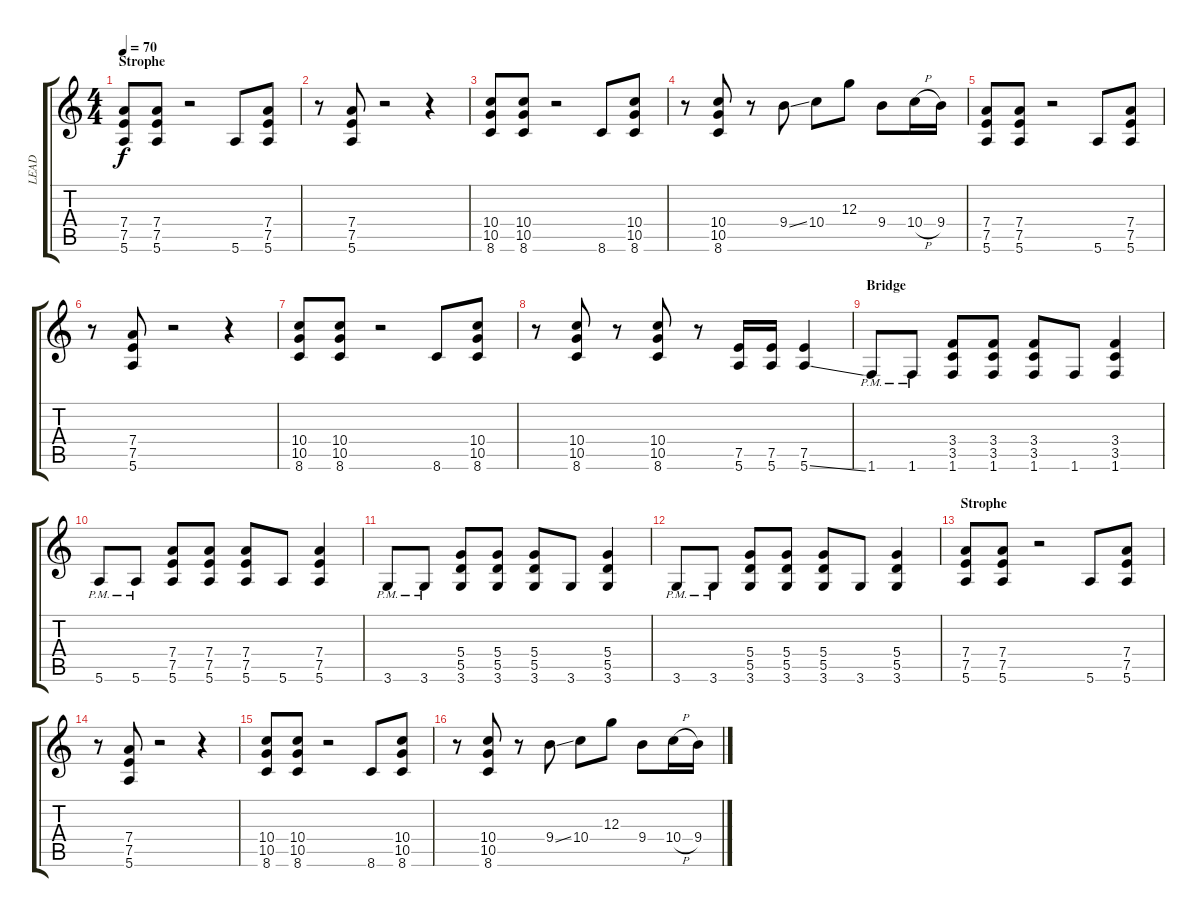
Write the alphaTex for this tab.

\track ("LEAD " "LEAD ") {instrument distortionguitar}
\staff {score tabs}
\tuning (E4 B3 G3 D3 A2 E2) {hide}
\ts (4 4)
\section ("" "Strophe")
\tempo 70
\clef g2
\ks c
(7.4 7.5 5.6).8{dy f} (7.4 7.5 5.6).8 r.2 5.6.8 (7.4 7.5 5.6).8 |
r.8 (7.4 7.5 5.6).8 r.2 r.4 |
(10.4 10.5 8.6).8 (10.4 10.5 8.6).8 r.2 8.6.8 (10.4 10.5 8.6).8 |
r.8 (10.4 10.5 8.6).8 r.8 9.4{ss}.8 10.4.8 12.3.8 9.4.8 10.4{h}.16 9.4.16 |
(7.4 7.5 5.6).8 (7.4 7.5 5.6).8 r.2 5.6.8 (7.4 7.5 5.6).8 |
r.8 (7.4 7.5 5.6).8 r.2 r.4 |
(10.4 10.5 8.6).8 (10.4 10.5 8.6).8 r.2 8.6.8 (10.4 10.5 8.6).8 |
r.8 (10.4 10.5 8.6).8 r.8 (10.4 10.5 8.6).8 r.8 (7.5 5.6).16 (7.5 5.6).16 (7.5 5.6{ss}).4 |
\section ("" "Bridge")
1.6{pm}.8 1.6{pm}.8 (3.4 3.5 1.6).8 (3.4 3.5 1.6).8 (3.4 3.5 1.6).8 1.6.8 (3.4 3.5 1.6).4 |
5.6{pm}.8 5.6{pm}.8 (7.4 7.5 5.6).8 (7.4 7.5 5.6).8 (7.4 7.5 5.6).8 5.6.8 (7.4 7.5 5.6).4 |
3.6{pm}.8 3.6{pm}.8 (5.4 5.5 3.6).8 (5.4 5.5 3.6).8 (5.4 5.5 3.6).8 3.6.8 (5.4 5.5 3.6).4 |
3.6{pm}.8 3.6{pm}.8 (5.4 5.5 3.6).8 (5.4 5.5 3.6).8 (5.4 5.5 3.6).8 3.6.8 (5.4 5.5 3.6).4 |
\section ("" "Strophe")
(7.4 7.5 5.6).8 (7.4 7.5 5.6).8 r.2 5.6.8 (7.4 7.5 5.6).8 |
r.8 (7.4 7.5 5.6).8 r.2 r.4 |
(10.4 10.5 8.6).8 (10.4 10.5 8.6).8 r.2 8.6.8 (10.4 10.5 8.6).8 |
r.8 (10.4 10.5 8.6).8 r.8 9.4{ss}.8 10.4.8 12.3.8 9.4.8 10.4{h}.16 9.4.16
